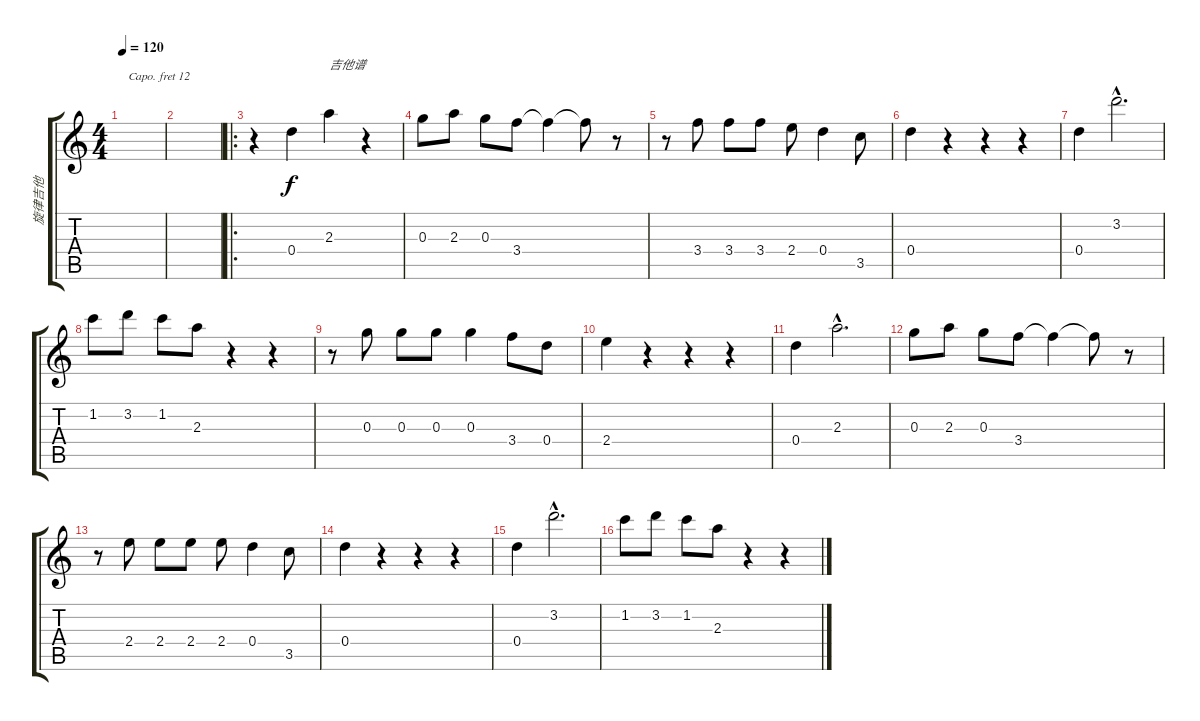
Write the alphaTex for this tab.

\track ("旋律吉他" "旋律吉他") {instrument acousticguitarnylon}
\staff {score tabs}
\capo 12
\tuning (E4 B3 G3 D3 A2 E2) {hide}
\ts (4 4)
\tempo 120
\clef g2
\ks c
|
|
\ro
r.4 0.4.4 2.3.4{txt "吉他谱"} r.4 |
0.3.8 2.3.8 0.3.8 3.4.8 3.4{t}.4 3.4{t}.8 r.8 |
r.8 3.4.8 3.4.8 3.4.8 2.4.8 0.4.4 3.5.8 |
0.4.4 r.4 r.4 r.4 |
0.4.4 3.2{hac}.2{d} |
1.2.8 3.2.8 1.2.8 2.3.8 r.4 r.4 |
r.8 0.3.8 0.3.8 0.3.8 0.3.4 3.4.8 0.4.8 |
2.4.4 r.4 r.4 r.4 |
0.4.4 2.3{hac}.2{d} |
0.3.8 2.3.8 0.3.8 3.4.8 3.4{t}.4 3.4{t}.8 r.8 |
r.8 2.4.8 2.4.8 2.4.8 2.4.8 0.4.4 3.5.8 |
0.4.4 r.4 r.4 r.4 |
0.4.4 3.2{hac}.2{d} |
1.2.8 3.2.8 1.2.8 2.3.8 r.4 r.4
